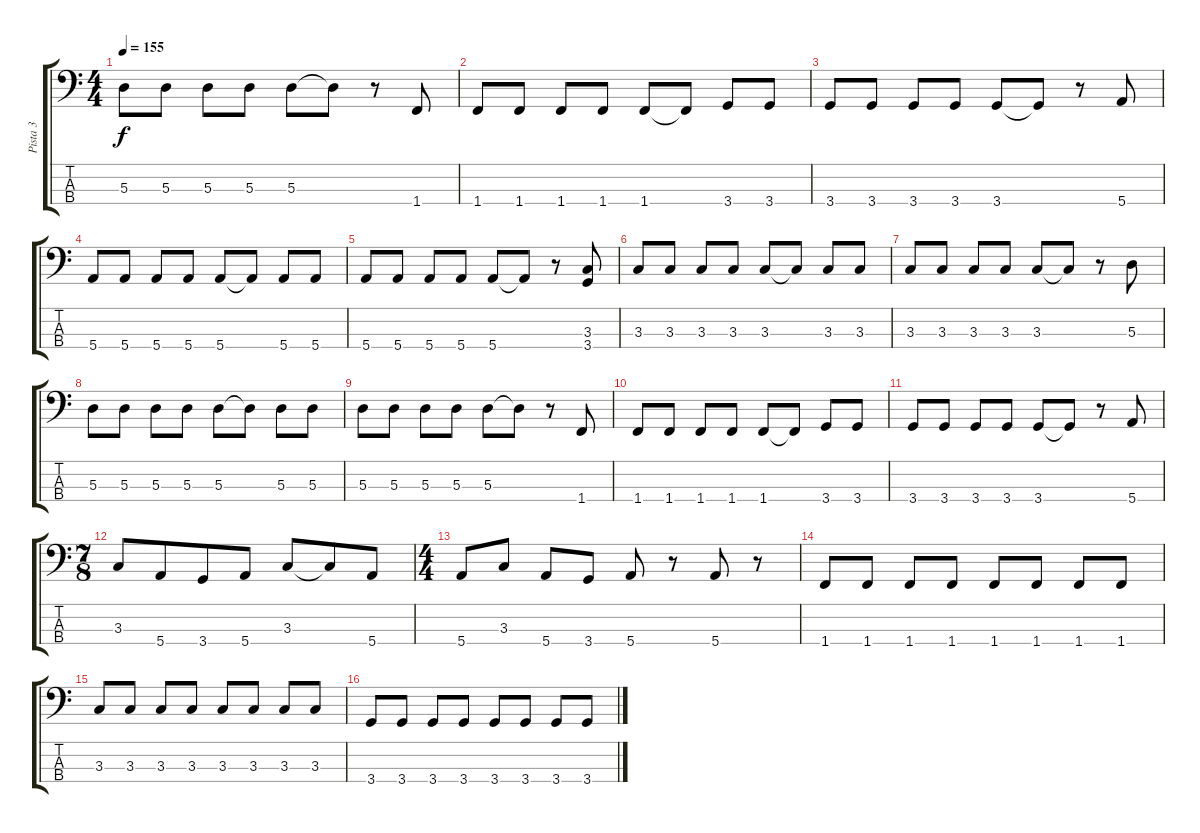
\track ("Pista 3" "Pista 3") {instrument electricbassfinger}
\staff {score tabs}
\tuning (G2 D2 A1 E1) {hide}
\ts (4 4)
\tempo 155
\clef f4
\ks c
5.3.8{dy f} 5.3.8 5.3.8 5.3.8 5.3.8 5.3{t}.8 r.8 1.4.8 |
1.4.8 1.4.8 1.4.8 1.4.8 1.4.8 1.4{t}.8 3.4.8 3.4.8 |
3.4.8 3.4.8 3.4.8 3.4.8 3.4.8 3.4{t}.8 r.8 5.4.8 |
5.4.8 5.4.8 5.4.8 5.4.8 5.4.8 5.4{t}.8 5.4.8 5.4.8 |
5.4.8 5.4.8 5.4.8 5.4.8 5.4.8 5.4{t}.8 r.8 (3.3 3.4).8 |
3.3.8 3.3.8 3.3.8 3.3.8 3.3.8 3.3{t}.8 3.3.8 3.3.8 |
3.3.8 3.3.8 3.3.8 3.3.8 3.3.8 3.3{t}.8 r.8 5.3.8 |
5.3.8 5.3.8 5.3.8 5.3.8 5.3.8 5.3{t}.8 5.3.8 5.3.8 |
5.3.8 5.3.8 5.3.8 5.3.8 5.3.8 5.3{t}.8 r.8 1.4.8 |
1.4.8 1.4.8 1.4.8 1.4.8 1.4.8 1.4{t}.8 3.4.8 3.4.8 |
3.4.8 3.4.8 3.4.8 3.4.8 3.4.8 3.4{t}.8 r.8 5.4.8 |
\ts (7 8)
3.3.8 5.4.8 3.4.8 5.4.8 3.3.8 3.3{t}.8 5.4.8 |
\ts (4 4)
5.4.8 3.3.8 5.4.8 3.4.8 5.4.8 r.8 5.4.8 r.8 |
1.4.8 1.4.8 1.4.8 1.4.8 1.4.8 1.4.8 1.4.8 1.4.8 |
3.3.8 3.3.8 3.3.8 3.3.8 3.3.8 3.3.8 3.3.8 3.3.8 |
3.4.8 3.4.8 3.4.8 3.4.8 3.4.8 3.4.8 3.4.8 3.4.8
